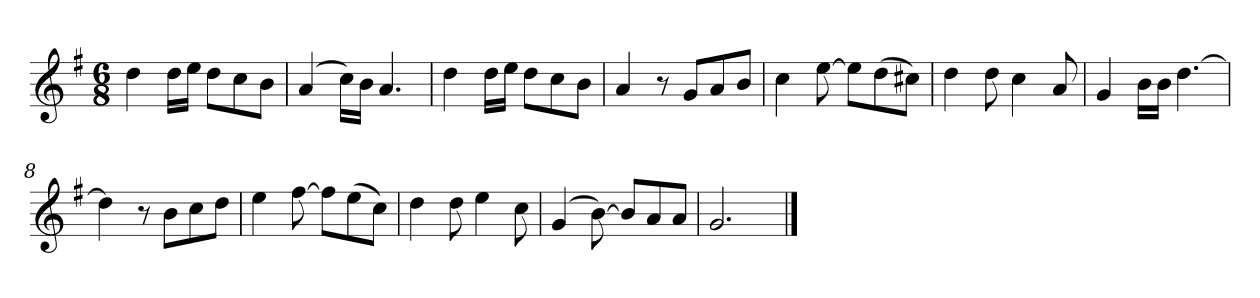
**kern
*part1
*staff1
*k[f#]
*M6/8
*MM120
=1
4dd
16ddLL
16eeJJ
8ddL
8cc
8bJ
=2
(4a
16ccLL)
16bJJ
4.a
=3
4dd
16ddLL
16eeJJ
8ddL
8cc
8bJ
=4
4a
8r
8gL
8a
8bJ
=5
4cc
[8ee
8eeL]
(8dd
8cc#XJ)
=6
4dd
8dd
4cc
8a
=7
4g
16bLL
16bJJ
[4.dd
=8
4dd]
8r
8bL
8cc
8ddJ
=9
4ee
[8ff#
8ff#L]
(8ee
8ccJ)
=10
4dd
8dd
4ee
8cc
=11
(4g
[8b)
8bL]
8a
8aJ
=12
2.g
==
*-
